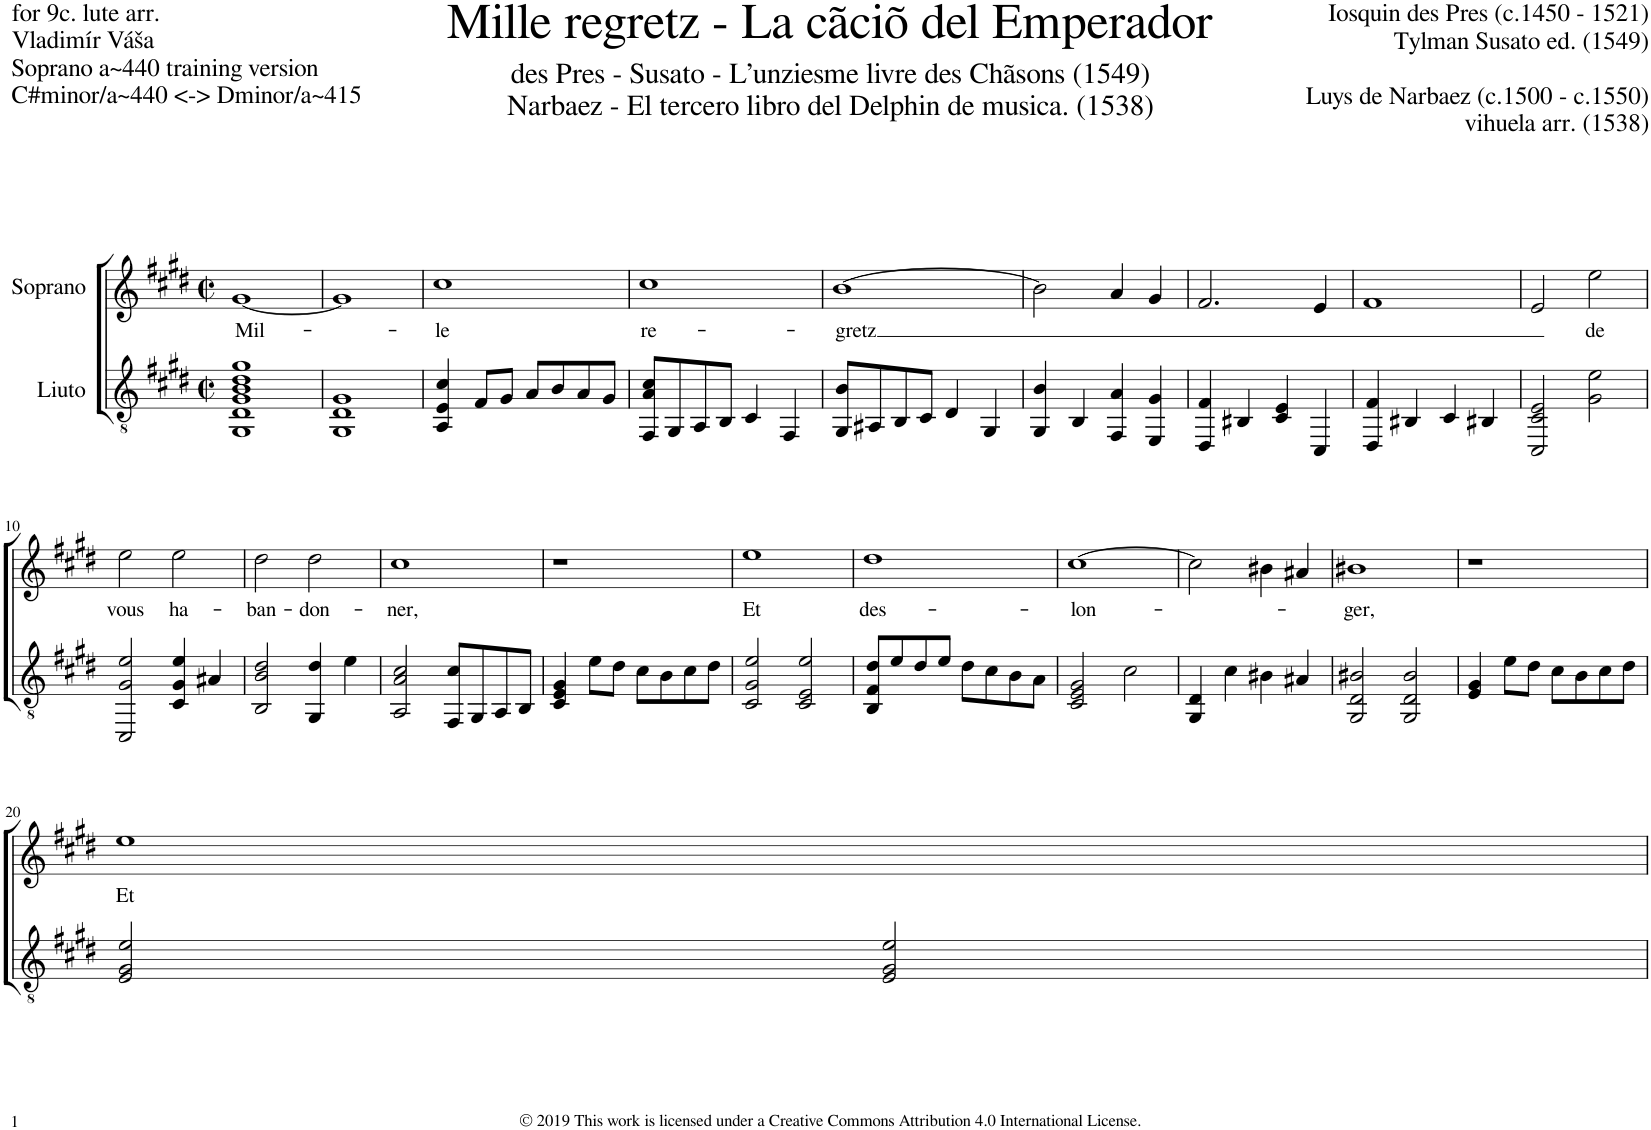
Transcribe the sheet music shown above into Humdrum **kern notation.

**kern	**kern	**text
*part2	*part1	*part1
*staff2	*staff1	*staff1
*I"Liuto	*I"Soprano	*
*clefGv2	*clefG2	*
*k[f#c#g#d#]	*k[f#c#g#d#]	*
*M2/2	*M2/2	*
*met(c|)	*met(c|)	*
=1	=1	=1
!	!	!LO:LY:b
1GG# 1D# 1G# 1B 1d# 1g#	[1g#	Mil-
=2	=2	=2
1GG# 1D# 1G#	1g#]	.
=3	=3	=3
!	!	!LO:LY:b
4AA/ 4E/ 4c#/	1cc#	-le
8F#/L	.	.
8G#/J	.	.
8A/L	.	.
8B/	.	.
8A/	.	.
8G#/J	.	.
=4	=4	=4
!	!	!LO:LY:b
8FF#/ 8A/ 8c#/L	1cc#	re-
8GG#/	.	.
8AA/	.	.
8BB/J	.	.
4C#/	.	.
4FF#/	.	.
=5	=5	=5
!	!	!LO:LY:b
8GG#/ 8B/L	[1b	-gretz
8AA#X/	.	.
8BB/	.	.
8C#/J	.	.
4D#/	.	.
4GG#/	.	.
=6	=6	=6
4GG#/ 4B/	2b\]	.
4BB/	.	.
4FF#/ 4A/	4a/	.
4EE/ 4G#/	4g#/	.
=7	=7	=7
4DD#/ 4F#/	2.f#/	.
4BB#X/	.	.
4C#/ 4E/	.	.
4CC#/	4e/	.
=8	=8	=8
4DD#/ 4F#/	1f#	.
4BB#X/	.	.
4C#/	.	.
4BB#X/	.	.
=9	=9	=9
2CC#/ 2C#/ 2E/	2e/	.
!	!	!LO:LY:b
2G#\ 2e\	2ee\	de
!!LO:LB:g=z
=10	=10	=10
!	!	!LO:LY:b
2CC#/ 2G#/ 2e/	2ee\	vous
!	!	!LO:LY:b
4C#/ 4G#/ 4e/	2ee\	ha-
4A#X/	.	.
=11	=11	=11
!	!	!LO:LY:b
2BB/ 2B/ 2d#/	2dd#\	-ban-
!	!	!LO:LY:b
4GG#/ 4d#/	2dd#\	-don-
4e\	.	.
=12	=12	=12
!	!	!LO:LY:b
2AA/ 2A/ 2c#/	1cc#	-ner,
8FF#/ 8c#/L	.	.
8GG#/	.	.
8AA/	.	.
8BB/J	.	.
=13	=13	=13
4C#/ 4E/ 4G#/	1r	.
8e\L	.	.
8d#\J	.	.
8c#\L	.	.
8B\	.	.
8c#\	.	.
8d#\J	.	.
=14	=14	=14
!	!	!LO:LY:b
2C#/ 2G#/ 2e/	1ee	Et
2C#/ 2E/ 2e/	.	.
=15	=15	=15
!	!	!LO:LY:b
8BB/ 8F#/ 8d#/L	1dd#	des-
8e/	.	.
8d#/	.	.
8e/J	.	.
8d#\L	.	.
8c#\	.	.
8B\	.	.
8A\J	.	.
=16	=16	=16
!	!	!LO:LY:b
2C#/ 2E/ 2G#/	[1cc#	-lon-
2c#\	.	.
=17	=17	=17
4GG#/ 4D#/	2cc#\]	.
4c#\	.	.
4B#X\	4b#X\	.
4A#X/	4a#X/	.
=18	=18	=18
!	!	!LO:LY:b
2GG#/ 2D#/ 2B#X/	1b#X	-ger,
2GG#/ 2D#/ 2B#/	.	.
=19	=19	=19
4E/ 4G#/	1r	.
8e\L	.	.
8d#\J	.	.
8c#\L	.	.
8B\	.	.
8c#\	.	.
8d#\J	.	.
!!LO:LB:g=z
=20	=20	=20
!	!	!LO:LY:b
2E/ 2G#/ 2e/	1ee	Et
2E/ 2G#/ 2e/	.	.
=	=	=
*-	*-	*-
